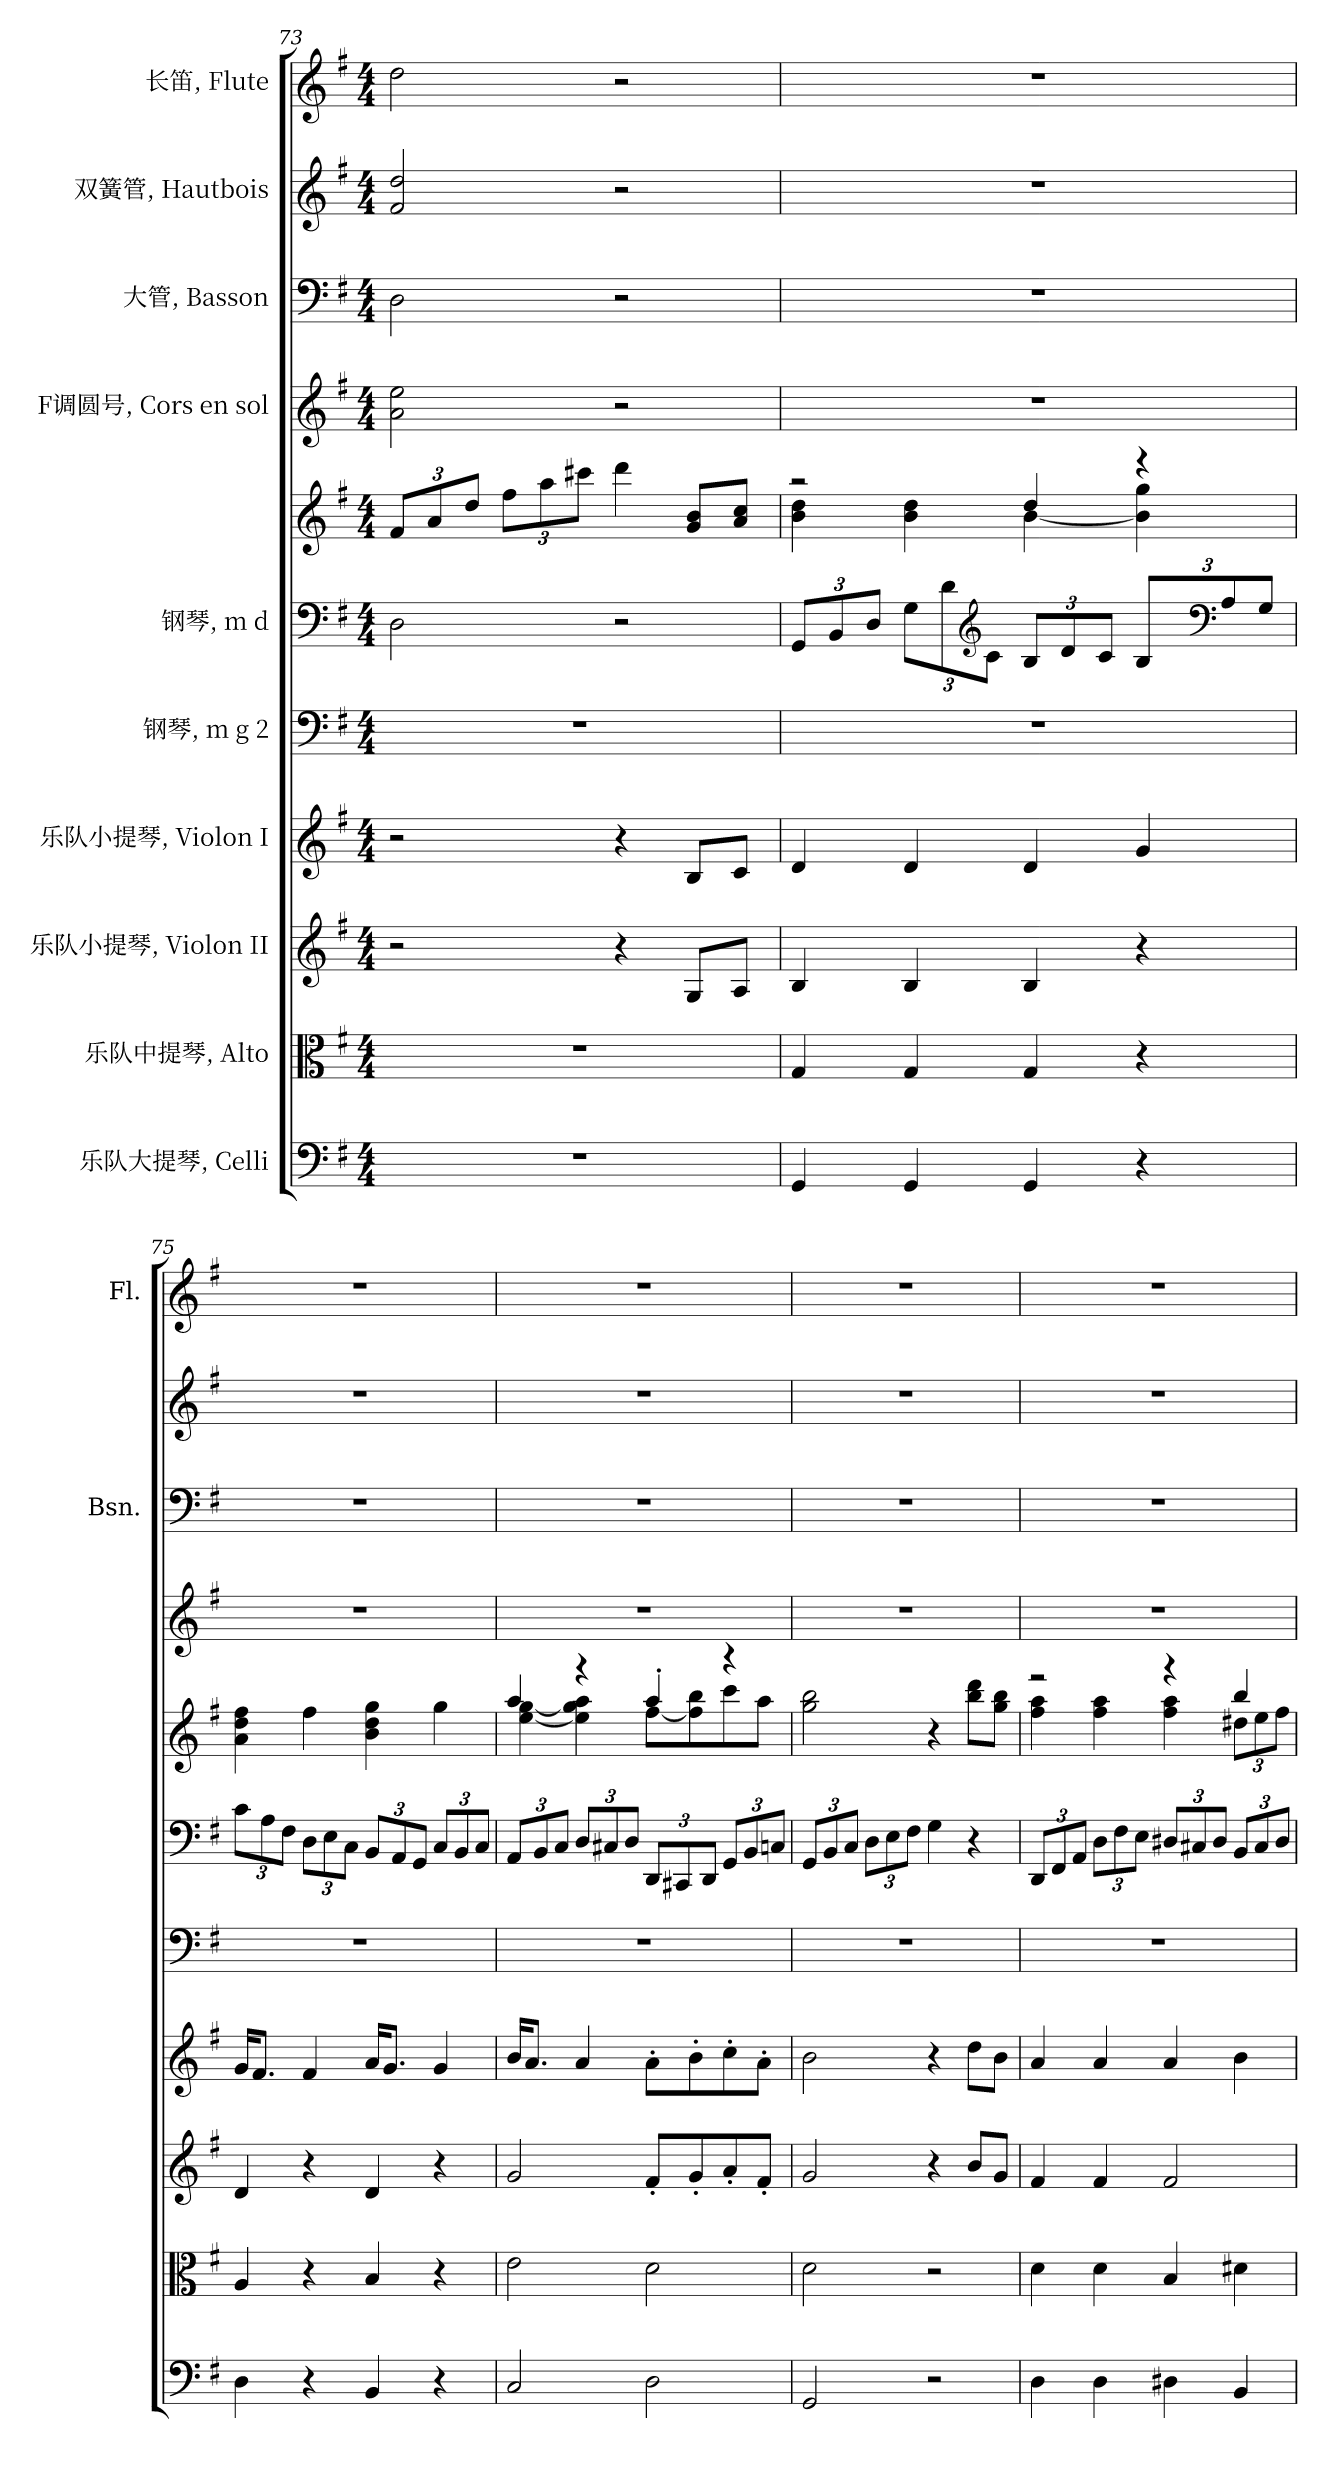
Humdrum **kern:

**kern	**kern	**kern	**kern	**kern	**kern	**kern	**kern	**kern	**kern	**kern
*part10	*part9	*part8	*part7	*part6	*part5	*part5	*part4	*part3	*part2	*part1
*staff11	*staff10	*staff9	*staff8	*staff7	*staff6	*staff5	*staff4	*staff3	*staff2	*staff1
*I"乐队大提琴, Celli	*I"乐队中提琴, Alto	*I"乐队小提琴, Violon II	*I"乐队小提琴, Violon I	*I"钢琴, m g 2	*I"钢琴, m d	*	*I"F调圆号, Cors en sol	*I"大管, Basson	*I"双簧管, Hautbois	*I"长笛, Flute
*	*	*	*	*	*	*	*	*I'Bsn.	*	*I'Fl.
*clefF4	*clefC3	*clefG2	*clefG2	*clefF4	*clefF4	*clefG2	*clefG2	*clefF4	*clefG2	*clefG2
*	*	*	*	*	*	*	*ITrd4c7	*	*	*
*k[f#]	*k[f#]	*k[f#]	*k[f#]	*k[f#]	*k[f#]	*k[f#]	*k[]	*k[f#]	*k[f#]	*k[f#]
*M4/4	*M4/4	*M4/4	*M4/4	*M4/4	*M4/4	*M4/4	*M4/4	*M4/4	*M4/4	*M4/4
*	*	*	*	*	*	*Xbrackettup	*	*	*	*
=73	=73	=73	=73	=73	=73	=73	=73	=73	=73	=73
1r	1r	2r	2r	1r	2D\	12f#/L	2d\ 2a\	2D\	2f#/ 2dd/	2dd\
.	.	.	.	.	.	12a/	.	.	.	.
.	.	.	.	.	.	12dd/J	.	.	.	.
.	.	.	.	.	.	12ff#\L	.	.	.	.
.	.	.	.	.	.	12aa\	.	.	.	.
.	.	.	.	.	.	12ccc#X\J	.	.	.	.
.	.	4r	4r	.	2r	4ddd\	2r	2r	2r	2r
.	.	8G/L	8B/L	.	.	8g/ 8b/L	.	.	.	.
.	.	8A/J	8c/J	.	.	8a/ 8cc/J	.	.	.	.
!!LO:PB:g=z
=74	=74	=74	=74	=74	=74	=74	=74	=74	=74	=74
*	*	*	*	*	*Xbrackettup	*	*	*	*	*
*	*	*	*	*	*	*^	*	*	*	*
4GG/	4G/	4B/	4d/	1r	12GG/L	2r	4b\ 4dd\	1r	1r	1r	1r
.	.	.	.	.	12BB/	.	.	.	.	.	.
.	.	.	.	.	12D/J	.	.	.	.	.	.
4GG/	4G/	4B/	4d/	.	12G\L	.	4b\ 4dd\	.	.	.	.
.	.	.	.	.	12d\	.	.	.	.	.	.
*	*	*	*	*	*clefG2	*	*	*	*	*	*
.	.	.	.	.	12c\J	.	.	.	.	.	.
4GG/	4G/	4B/	4d/	.	12B/L	4dd/	[4b\	.	.	.	.
.	.	.	.	.	12d/	.	.	.	.	.	.
.	.	.	.	.	12c/J	.	.	.	.	.	.
4r	4r	4r	4g/	.	12B/L	4r	4b\] 4gg\	.	.	.	.
*	*	*	*	*	*clefF4	*	*	*	*	*	*
.	.	.	.	.	12A/	.	.	.	.	.	.
.	.	.	.	.	12G/J	.	.	.	.	.	.
*	*	*	*	*	*	*v	*v	*	*	*	*
=75	=75	=75	=75	=75	=75	=75	=75	=75	=75	=75
4D\	4A/	4d/	16g/KL	1r	12c\L	4a\ 4dd\ 4ff#\	1r	1r	1r	1r
.	.	.	8.f#/J	.	.	.	.	.	.	.
.	.	.	.	.	12A\	.	.	.	.	.
.	.	.	.	.	12F#\J	.	.	.	.	.
4r	4r	4r	4f#/	.	12D\L	4ff#\	.	.	.	.
.	.	.	.	.	12E\	.	.	.	.	.
.	.	.	.	.	12C\J	.	.	.	.	.
4BB/	4B/	4d/	16a/KL	.	12BB/L	4b\ 4dd\ 4gg\	.	.	.	.
.	.	.	8.g/J	.	.	.	.	.	.	.
.	.	.	.	.	12AA/	.	.	.	.	.
.	.	.	.	.	12GG/J	.	.	.	.	.
4r	4r	4r	4g/	.	12C/L	4gg\	.	.	.	.
.	.	.	.	.	12BB/	.	.	.	.	.
.	.	.	.	.	12C/J	.	.	.	.	.
!!LO:PB:g=z
=76	=76	=76	=76	=76	=76	=76	=76	=76	=76	=76
*	*	*	*	*	*	*^	*	*	*	*
2C/	2e\	2g/	16b/KL	1r	12AA/L	4aa/	[4ee\ [4gg\	1r	1r	1r	1r
.	.	.	8.a/J	.	.	.	.	.	.	.	.
.	.	.	.	.	12BB/	.	.	.	.	.	.
.	.	.	.	.	12C/J	.	.	.	.	.	.
.	.	.	4a/	.	12D/L	4r	4ee\] 4gg\] 4aa\	.	.	.	.
.	.	.	.	.	12C#X/	.	.	.	.	.	.
.	.	.	.	.	12D/J	.	.	.	.	.	.
2D\	2d\	8f#'/L	8a'\L	.	12DD/L	4aa'/	[8ff#\L	.	.	.	.
.	.	.	.	.	12CC#X/	.	.	.	.	.	.
.	.	8g'/	8b'\	.	.	.	8ff#\] 8bb\	.	.	.	.
.	.	.	.	.	12DD/J	.	.	.	.	.	.
.	.	8a'/	8cc'\	.	12GG/L	4r	8ccc\	.	.	.	.
.	.	.	.	.	12BB/	.	.	.	.	.	.
.	.	8f#'/J	8a'\J	.	.	.	8aa\J	.	.	.	.
.	.	.	.	.	12Cn/J	.	.	.	.	.	.
*	*	*	*	*	*	*v	*v	*	*	*	*
=77	=77	=77	=77	=77	=77	=77	=77	=77	=77	=77
2GG/	2d\	2g/	2b\	1r	12GG/L	2gg\ 2bb\	1r	1r	1r	1r
.	.	.	.	.	12BB/	.	.	.	.	.
.	.	.	.	.	12C/J	.	.	.	.	.
.	.	.	.	.	12D\L	.	.	.	.	.
.	.	.	.	.	12E\	.	.	.	.	.
.	.	.	.	.	12F#\J	.	.	.	.	.
2r	2r	4r	4r	.	4G\	4r	.	.	.	.
.	.	8b/L	8dd\L	.	4r	8bb\ 8ddd\L	.	.	.	.
.	.	8g/J	8b\J	.	.	8gg\ 8bb\J	.	.	.	.
=78	=78	=78	=78	=78	=78	=78	=78	=78	=78	=78
*	*	*	*	*	*	*^	*	*	*	*
4D\	4d\	4f#/	4a/	1r	12DD/L	2r	4ff#\ 4aa\	1r	1r	1r	1r
.	.	.	.	.	12FF#/	.	.	.	.	.	.
.	.	.	.	.	12AA/J	.	.	.	.	.	.
4D\	4d\	4f#/	4a/	.	12D\L	.	4ff#\ 4aa\	.	.	.	.
.	.	.	.	.	12F#\	.	.	.	.	.	.
.	.	.	.	.	12E\J	.	.	.	.	.	.
4D#X\	4B/	2f#/	4a/	.	12D#X/L	4r	4ff#\ 4aa\	.	.	.	.
.	.	.	.	.	12C#X/	.	.	.	.	.	.
.	.	.	.	.	12D#/J	.	.	.	.	.	.
4BB/	4d#X\	.	4b\	.	12BB/L	4bb/	12dd#X\L	.	.	.	.
.	.	.	.	.	12C#/	.	12ee\	.	.	.	.
.	.	.	.	.	12D#/J	.	12ff#\J	.	.	.	.
*	*	*	*	*	*	*v	*v	*	*	*	*
=	=	=	=	=	=	=	=	=	=	=
*-	*-	*-	*-	*-	*-	*-	*-	*-	*-	*-
